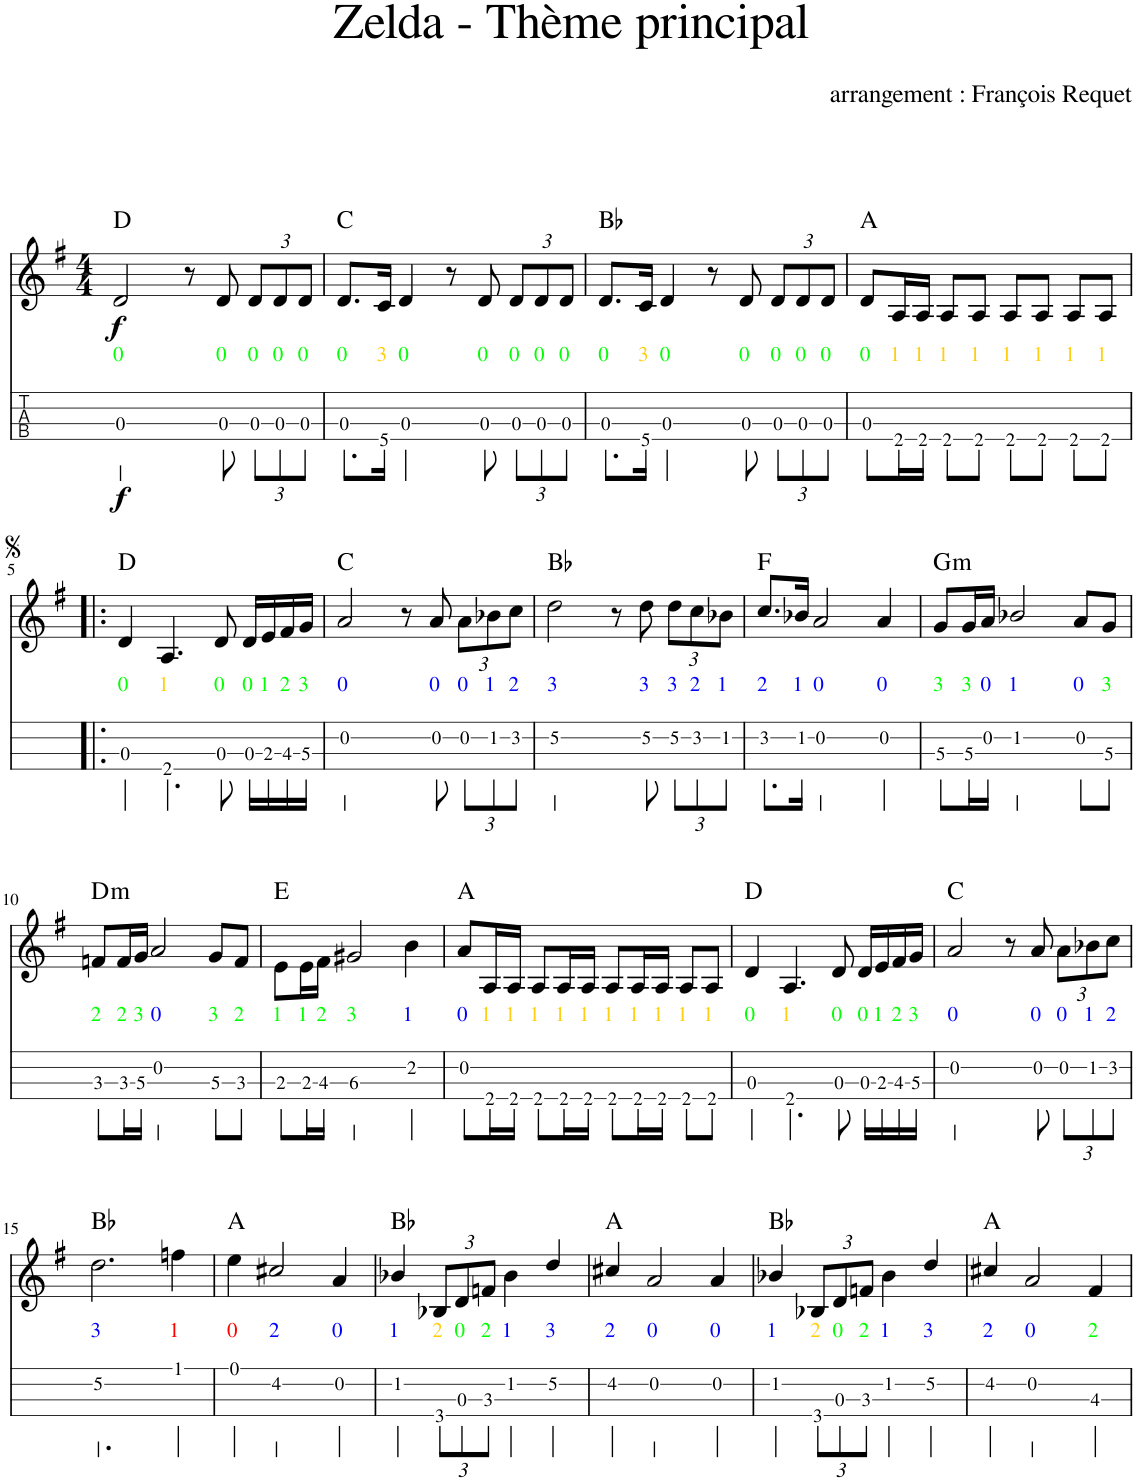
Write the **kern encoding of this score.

**kern	**dynam	**kern	**dynam	**harte
*part2	*part2	*part1	*part1	*part1
*staff2	*staff2	*staff1	*staff1	*
*I"Mandoline [Tablature]	*	*I"Mandoline	*	*
*stria4	*	*	*	*
*	*	*clefG2	*	*
*k[f#]	*	*k[f#]	*	*
*M4/4	*	*M4/4	*	*
=1	=1	=1	=1	=1
!LO:TX:a:color=#00FF00:t=0	!	!	!	!
!	!LO:DY:b	!	!LO:DY:b	!
2d\	f	2d/	f	D:maj
8r	.	8r	.	.
!LO:TX:a:color=#00FF00:t=0	!	!	!	!
8d\	.	8d/	.	.
*Xbrackettup	*	*Xbrackettup	*	*
!LO:TX:a:color=#00FF00:t=0	!	!	!	!
12d\L	.	12d/L	.	.
!LO:TX:a:color=#00FF00:t=0	!	!	!	!
12d\	.	12d/	.	.
!LO:TX:a:color=#00FF00:t=0	!	!	!	!
12d\J	.	12d/J	.	.
=2	=2	=2	=2	=2
!LO:TX:a:color=#00FF00:t=0	!	!	!	!
8.d\L	.	8.d/L	.	C:maj
!LO:TX:a:color=#FFCF0F:t=3	!	!	!	!
16c\Jk	.	16c/Jk	.	.
!LO:TX:a:color=#00FF00:t=0	!	!	!	!
4d\	.	4d/	.	.
8r	.	8r	.	.
!LO:TX:a:color=#00FF00:t=0	!	!	!	!
8d\	.	8d/	.	.
!LO:TX:a:color=#00FF00:t=0	!	!	!	!
12d\L	.	12d/L	.	.
!LO:TX:a:color=#00FF00:t=0	!	!	!	!
12d\	.	12d/	.	.
!LO:TX:a:color=#00FF00:t=0	!	!	!	!
12d\J	.	12d/J	.	.
=3	=3	=3	=3	=3
!LO:TX:a:color=#00FF00:t=0	!	!	!	!
8.d\L	.	8.d/L	.	Bb:maj
!LO:TX:a:color=#FFCF0F:t=3	!	!	!	!
16c\Jk	.	16c/Jk	.	.
!LO:TX:a:color=#00FF00:t=0	!	!	!	!
4d\	.	4d/	.	.
8r	.	8r	.	.
!LO:TX:a:color=#00FF00:t=0	!	!	!	!
8d\	.	8d/	.	.
!LO:TX:a:color=#00FF00:t=0	!	!	!	!
12d\L	.	12d/L	.	.
!LO:TX:a:color=#00FF00:t=0	!	!	!	!
12d\	.	12d/	.	.
!LO:TX:a:color=#00FF00:t=0	!	!	!	!
12d\J	.	12d/J	.	.
=4	=4	=4	=4	=4
!LO:TX:a:color=#00FF00:t=0	!	!	!	!
8d\L	.	8d/L	.	A:maj
!LO:TX:a:color=#FFCF0F:t=1	!	!	!	!
16A\L	.	16A/L	.	.
!LO:TX:a:color=#FFCF0F:t=1	!	!	!	!
16A\JJ	.	16A/JJ	.	.
!LO:TX:a:color=#FFCF0F:t=1	!	!	!	!
8A\L	.	8A/L	.	.
!LO:TX:a:color=#FFCF0F:t=1	!	!	!	!
8A\J	.	8A/J	.	.
!LO:TX:a:color=#FFCF0F:t=1	!	!	!	!
8A\L	.	8A/L	.	.
!LO:TX:a:color=#FFCF0F:t=1	!	!	!	!
8A\J	.	8A/J	.	.
!LO:TX:a:color=#FFCF0F:t=1	!	!	!	!
8A\L	.	8A/L	.	.
!LO:TX:a:color=#FFCF0F:t=1	!	!	!	!
8A\J	.	8A/J	.	.
!!LO:LB:g=z
=5!|:	=5!|:	=5!|:	=5!|:	=5!|:
!LO:TX:a:color=#00FF00:t=0	!	!	!	!
4d\	.	4d/	.	D:maj
!LO:TX:a:color=#FFCF0F:t=1	!	!	!	!
4.A\	.	4.A/	.	.
!LO:TX:a:color=#00FF00:t=0	!	!	!	!
8d\	.	8d/	.	.
!LO:TX:a:color=#00FF00:t=0	!	!	!	!
16d\LL	.	16d/LL	.	.
!LO:TX:a:color=#00FF00:t=1	!	!	!	!
16e\	.	16e/	.	.
!LO:TX:a:color=#00FF00:t=2	!	!	!	!
16f#\	.	16f#/	.	.
!LO:TX:a:color=#00FF00:t=3	!	!	!	!
16g\JJ	.	16g/JJ	.	.
=6	=6	=6	=6	=6
!LO:TX:a:color=#0000FF:t=0	!	!	!	!
2a\	.	2a/	.	C:maj
8r	.	8r	.	.
!LO:TX:a:color=#0000FF:t=0	!	!	!	!
8a\	.	8a/	.	.
!LO:TX:a:color=#0000FF:t=0	!	!	!	!
12a\L	.	12a\L	.	.
!LO:TX:a:color=#0000FF:t=1	!	!	!	!
12b-X\	.	12b-X\	.	.
!LO:TX:a:color=#0000FF:t=2	!	!	!	!
12cc\J	.	12cc\J	.	.
=7	=7	=7	=7	=7
!LO:TX:a:color=#0000FF:t=3	!	!	!	!
2dd\	.	2dd\	.	Bb:maj
8r	.	8r	.	.
!LO:TX:a:color=#0000FF:t=3	!	!	!	!
8dd\	.	8dd\	.	.
!LO:TX:a:color=#0000FF:t=3	!	!	!	!
12dd\L	.	12dd\L	.	.
!LO:TX:a:color=#0000FF:t=2	!	!	!	!
12cc\	.	12cc\	.	.
!LO:TX:a:color=#0000FF:t=1	!	!	!	!
12b-X\J	.	12b-X\J	.	.
=8	=8	=8	=8	=8
!LO:TX:a:color=#0000FF:t=2	!	!	!	!
8.cc\L	.	8.cc/L	.	F:maj
!LO:TX:a:color=#0000FF:t=1	!	!	!	!
16b-X\Jk	.	16b-X/Jk	.	.
!LO:TX:a:color=#0000FF:t=0	!	!	!	!
2a\	.	2a/	.	.
!LO:TX:a:color=#0000FF:t=0	!	!	!	!
4a\	.	4a/	.	.
=9	=9	=9	=9	=9
!LO:TX:a:color=#00FF00:t=3	!	!	!	!LO:H:kt=m
8g\L	.	8g/L	.	G:min
!LO:TX:a:color=#00FF00:t=3	!	!	!	!
16g\L	.	16g/L	.	.
!LO:TX:a:color=#0000FF:t=0	!	!	!	!
16a\JJ	.	16a/JJ	.	.
!LO:TX:a:color=#0000FF:t=1	!	!	!	!
2b-X\	.	2b-X/	.	.
!LO:TX:a:color=#0000FF:t=0	!	!	!	!
8a\L	.	8a/L	.	.
!LO:TX:a:color=#00FF00:t=3	!	!	!	!
8g\J	.	8g/J	.	.
!!LO:LB:g=z
=10	=10	=10	=10	=10
!LO:TX:a:color=#00FF00:t=2	!	!	!	!LO:H:kt=m
8fn\L	.	8fn/L	.	D:min
!LO:TX:a:color=#00FF00:t=2	!	!	!	!
16f\L	.	16f/L	.	.
!LO:TX:a:color=#00FF00:t=3	!	!	!	!
16g\JJ	.	16g/JJ	.	.
!LO:TX:a:color=#0000FF:t=0	!	!	!	!
2a\	.	2a/	.	.
!LO:TX:a:color=#00FF00:t=3	!	!	!	!
8g\L	.	8g/L	.	.
!LO:TX:a:color=#00FF00:t=2	!	!	!	!
8f\J	.	8f/J	.	.
=11	=11	=11	=11	=11
!LO:TX:a:color=#00FF00:t=1	!	!	!	!
8e\L	.	8e\L	.	E:maj
!LO:TX:a:color=#00FF00:t=1	!	!	!	!
16e\L	.	16e\L	.	.
!LO:TX:a:color=#00FF00:t=2	!	!	!	!
16f#\JJ	.	16f#\JJ	.	.
!LO:TX:a:color=#00FF00:t=3	!	!	!	!
2g#X\	.	2g#X/	.	.
!LO:TX:a:color=#0000FF:t=1	!	!	!	!
4b\	.	4b\	.	.
=12	=12	=12	=12	=12
!LO:TX:a:color=#0000FF:t=0	!	!	!	!
8a\L	.	8a/L	.	A:maj
!LO:TX:a:color=#FFCF0F:t=1	!	!	!	!
16A\L	.	16A/L	.	.
!LO:TX:a:color=#FFCF0F:t=1	!	!	!	!
16A\JJ	.	16A/JJ	.	.
!LO:TX:a:color=#FFCF0F:t=1	!	!	!	!
8A\L	.	8A/L	.	.
!LO:TX:a:color=#FFCF0F:t=1	!	!	!	!
16A\L	.	16A/L	.	.
!LO:TX:a:color=#FFCF0F:t=1	!	!	!	!
16A\JJ	.	16A/JJ	.	.
!LO:TX:a:color=#FFCF0F:t=1	!	!	!	!
8A\L	.	8A/L	.	.
!LO:TX:a:color=#FFCF0F:t=1	!	!	!	!
16A\L	.	16A/L	.	.
!LO:TX:a:color=#FFCF0F:t=1	!	!	!	!
16A\JJ	.	16A/JJ	.	.
!LO:TX:a:color=#FFCF0F:t=1	!	!	!	!
8A\L	.	8A/L	.	.
!LO:TX:a:color=#FFCF0F:t=1	!	!	!	!
8A\J	.	8A/J	.	.
=13	=13	=13	=13	=13
!LO:TX:a:color=#00FF00:t=0	!	!	!	!
4d\	.	4d/	.	D:maj
!LO:TX:a:color=#FFCF0F:t=1	!	!	!	!
4.A\	.	4.A/	.	.
!LO:TX:a:color=#00FF00:t=0	!	!	!	!
8d\	.	8d/	.	.
!LO:TX:a:color=#00FF00:t=0	!	!	!	!
16d\LL	.	16d/LL	.	.
!LO:TX:a:color=#00FF00:t=1	!	!	!	!
16e\	.	16e/	.	.
!LO:TX:a:color=#00FF00:t=2	!	!	!	!
16f#\	.	16f#/	.	.
!LO:TX:a:color=#00FF00:t=3	!	!	!	!
16g\JJ	.	16g/JJ	.	.
=14	=14	=14	=14	=14
!LO:TX:a:color=#0000FF:t=0	!	!	!	!
2a\	.	2a/	.	C:maj
8r	.	8r	.	.
!LO:TX:a:color=#0000FF:t=0	!	!	!	!
8a\	.	8a/	.	.
!LO:TX:a:color=#0000FF:t=0	!	!	!	!
12a\L	.	12a\L	.	.
!LO:TX:a:color=#0000FF:t=1	!	!	!	!
12b-X\	.	12b-X\	.	.
!LO:TX:a:color=#0000FF:t=2	!	!	!	!
12cc\J	.	12cc\J	.	.
!!LO:LB:g=z
=15	=15	=15	=15	=15
!LO:TX:a:color=#0000FF:t=3	!	!	!	!
2.dd\	.	2.dd\	.	Bb:maj
!LO:TX:a:color=#FF0000:t=1	!	!	!	!
4ffn\	.	4ffn\	.	.
=16	=16	=16	=16	=16
!LO:TX:a:color=#FF0000:t=0	!	!	!	!
4ee\	.	4ee\	.	A:maj
!LO:TX:a:color=#0000FF:t=2	!	!	!	!
2cc#X\	.	2cc#X/	.	.
!LO:TX:a:color=#0000FF:t=0	!	!	!	!
4a\	.	4a/	.	.
=17	=17	=17	=17	=17
!LO:TX:a:color=#0000FF:t=1	!	!	!	!
4b-X\	.	4b-X/	.	Bb:maj
!LO:TX:a:color=#FFCF0F:t=2	!	!	!	!
12B-X\L	.	12B-X/L	.	.
!LO:TX:a:color=#00FF00:t=0	!	!	!	!
12d\	.	12d/	.	.
!LO:TX:a:color=#00FF00:t=2	!	!	!	!
12fn\J	.	12fn/J	.	.
!LO:TX:a:color=#0000FF:t=1	!	!	!	!
4b-\	.	4b-\	.	.
!LO:TX:a:color=#0000FF:t=3	!	!	!	!
4dd\	.	4dd/	.	.
=18	=18	=18	=18	=18
!LO:TX:a:color=#0000FF:t=2	!	!	!	!
4cc#X\	.	4cc#X/	.	A:maj
!LO:TX:a:color=#0000FF:t=0	!	!	!	!
2a\	.	2a/	.	.
!LO:TX:a:color=#0000FF:t=0	!	!	!	!
4a\	.	4a/	.	.
=19	=19	=19	=19	=19
!LO:TX:a:color=#0000FF:t=1	!	!	!	!
4b-X\	.	4b-X/	.	Bb:maj
!LO:TX:a:color=#FFCF0F:t=2	!	!	!	!
12B-X\L	.	12B-X/L	.	.
!LO:TX:a:color=#00FF00:t=0	!	!	!	!
12d\	.	12d/	.	.
!LO:TX:a:color=#00FF00:t=2	!	!	!	!
12fn\J	.	12fn/J	.	.
!LO:TX:a:color=#0000FF:t=1	!	!	!	!
4b-\	.	4b-\	.	.
!LO:TX:a:color=#0000FF:t=3	!	!	!	!
4dd\	.	4dd/	.	.
=20	=20	=20	=20	=20
!LO:TX:a:color=#0000FF:t=2	!	!	!	!
4cc#X\	.	4cc#X/	.	A:maj
!LO:TX:a:color=#0000FF:t=0	!	!	!	!
2a\	.	2a/	.	.
!LO:TX:a:color=#00FF00:t=2	!	!	!	!
4f#\	.	4f#/	.	.
=	=	=	=	=
*-	*-	*-	*-	*-
